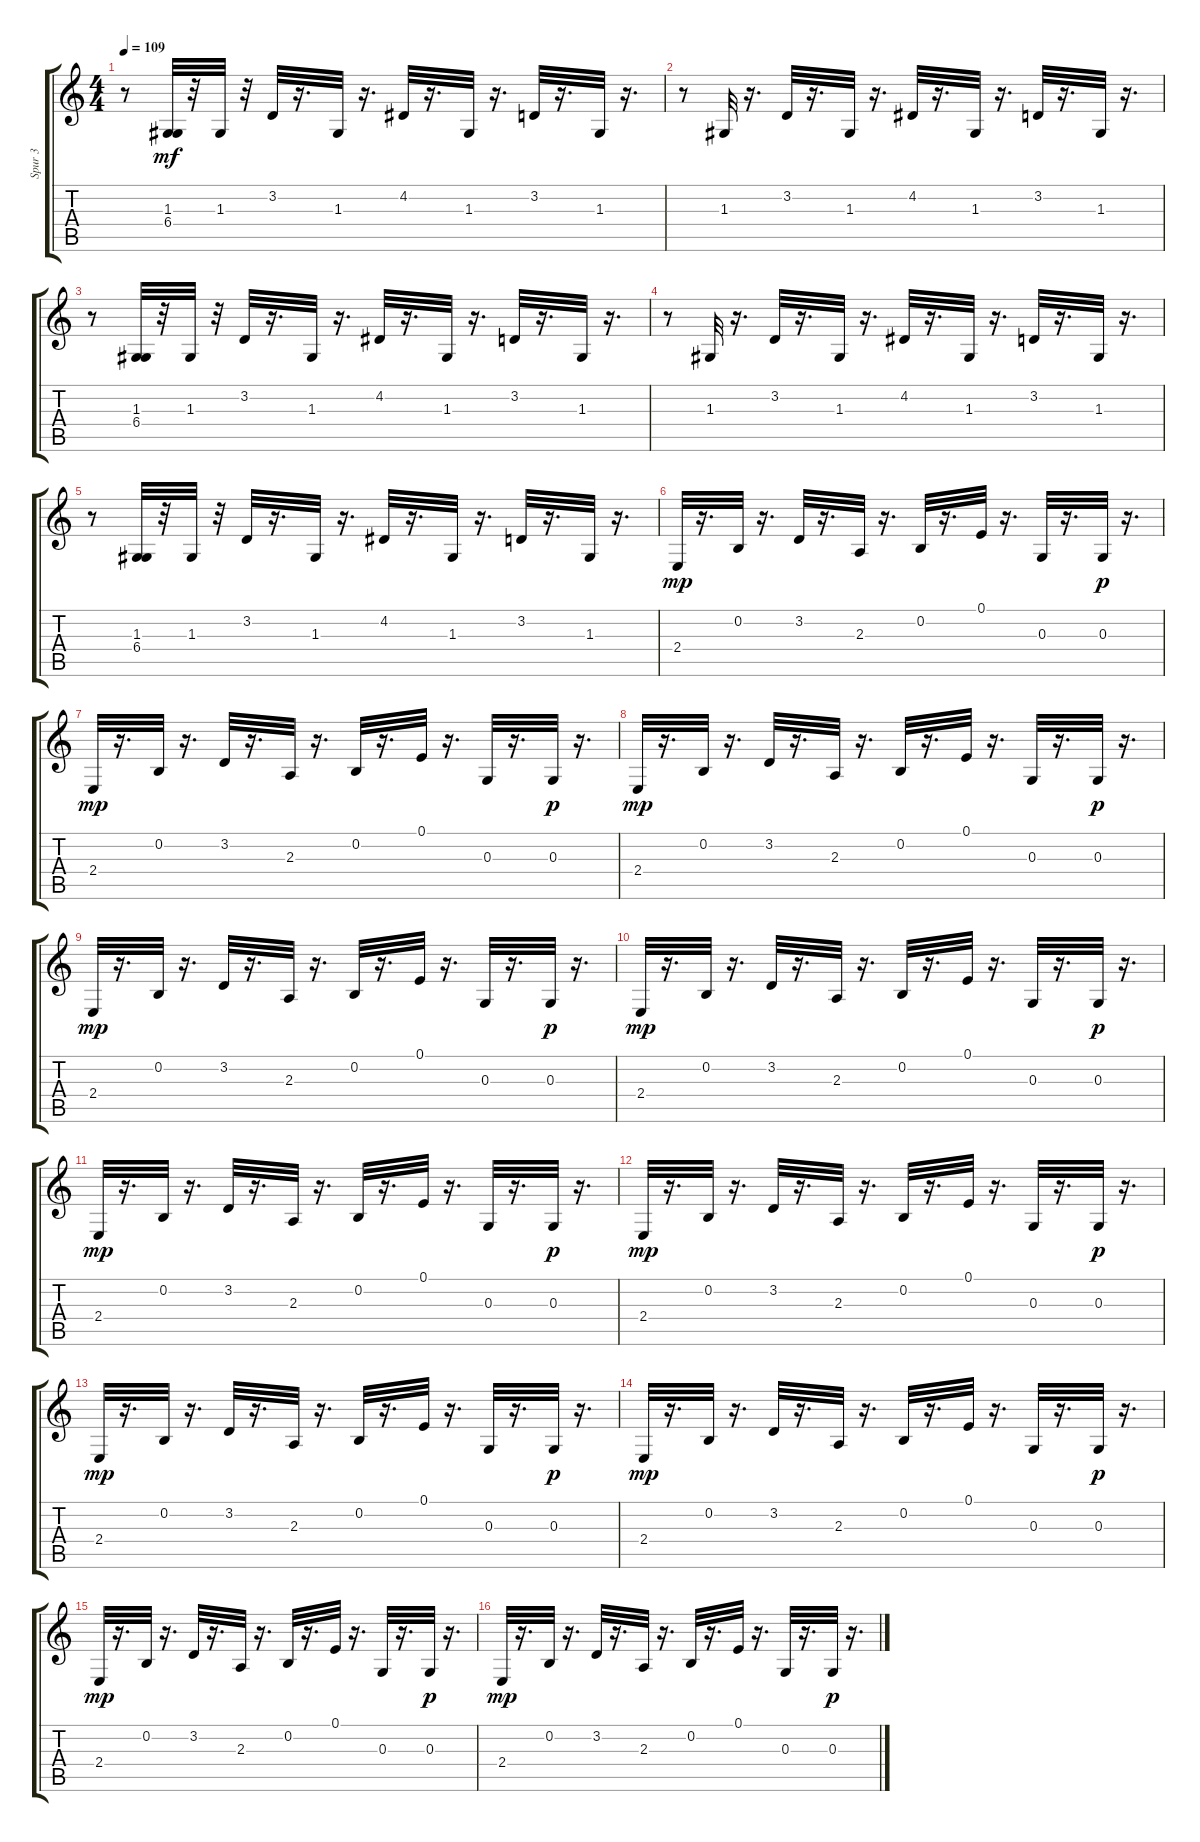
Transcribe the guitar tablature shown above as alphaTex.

\track ("Spur 3" "Spur 3") {instrument acousticgrandpiano}
\staff {score tabs}
\tuning (E4 B3 G3 D3 A2 E2) {hide}
\ts (4 4)
\tempo 109
\clef g2
\ks c
r.8{dy mf} (1.3 6.4).32 r.32 1.3.32 r.32 3.2.32 r.16{d} 1.3.32 r.16{d} 4.2.32 r.16{d} 1.3.32 r.16{d} 3.2.32 r.16{d} 1.3.32 r.16{d} |
r.8 1.3.32 r.16{d} 3.2.32 r.16{d} 1.3.32 r.16{d} 4.2.32 r.16{d} 1.3.32 r.16{d} 3.2.32 r.16{d} 1.3.32 r.16{d} |
r.8 (1.3 6.4).32 r.32 1.3.32 r.32 3.2.32 r.16{d} 1.3.32 r.16{d} 4.2.32 r.16{d} 1.3.32 r.16{d} 3.2.32 r.16{d} 1.3.32 r.16{d} |
r.8 1.3.32 r.16{d} 3.2.32 r.16{d} 1.3.32 r.16{d} 4.2.32 r.16{d} 1.3.32 r.16{d} 3.2.32 r.16{d} 1.3.32 r.16{d} |
r.8 (1.3 6.4).32 r.32 1.3.32 r.32 3.2.32 r.16{d} 1.3.32 r.16{d} 4.2.32 r.16{d} 1.3.32 r.16{d} 3.2.32 r.16{d} 1.3.32 r.16{d} |
2.4.32{dy mp} r.16{d} 0.2.32 r.16{d} 3.2.32 r.16{d} 2.3.32 r.16{d} 0.2.32 r.16{d} 0.1.32 r.16{d} 0.3.32 r.16{d} 0.3.32{dy p} r.16{d} |
2.4.32{dy mp} r.16{d} 0.2.32 r.16{d} 3.2.32 r.16{d} 2.3.32 r.16{d} 0.2.32 r.16{d} 0.1.32 r.16{d} 0.3.32 r.16{d} 0.3.32{dy p} r.16{d} |
2.4.32{dy mp} r.16{d} 0.2.32 r.16{d} 3.2.32 r.16{d} 2.3.32 r.16{d} 0.2.32 r.16{d} 0.1.32 r.16{d} 0.3.32 r.16{d} 0.3.32{dy p} r.16{d} |
2.4.32{dy mp} r.16{d} 0.2.32 r.16{d} 3.2.32 r.16{d} 2.3.32 r.16{d} 0.2.32 r.16{d} 0.1.32 r.16{d} 0.3.32 r.16{d} 0.3.32{dy p} r.16{d} |
2.4.32{dy mp} r.16{d} 0.2.32 r.16{d} 3.2.32 r.16{d} 2.3.32 r.16{d} 0.2.32 r.16{d} 0.1.32 r.16{d} 0.3.32 r.16{d} 0.3.32{dy p} r.16{d} |
2.4.32{dy mp} r.16{d} 0.2.32 r.16{d} 3.2.32 r.16{d} 2.3.32 r.16{d} 0.2.32 r.16{d} 0.1.32 r.16{d} 0.3.32 r.16{d} 0.3.32{dy p} r.16{d} |
2.4.32{dy mp} r.16{d} 0.2.32 r.16{d} 3.2.32 r.16{d} 2.3.32 r.16{d} 0.2.32 r.16{d} 0.1.32 r.16{d} 0.3.32 r.16{d} 0.3.32{dy p} r.16{d} |
2.4.32{dy mp} r.16{d} 0.2.32 r.16{d} 3.2.32 r.16{d} 2.3.32 r.16{d} 0.2.32 r.16{d} 0.1.32 r.16{d} 0.3.32 r.16{d} 0.3.32{dy p} r.16{d} |
2.4.32{dy mp} r.16{d} 0.2.32 r.16{d} 3.2.32 r.16{d} 2.3.32 r.16{d} 0.2.32 r.16{d} 0.1.32 r.16{d} 0.3.32 r.16{d} 0.3.32{dy p} r.16{d} |
2.4.32{dy mp} r.16{d} 0.2.32 r.16{d} 3.2.32 r.16{d} 2.3.32 r.16{d} 0.2.32 r.16{d} 0.1.32 r.16{d} 0.3.32 r.16{d} 0.3.32{dy p} r.16{d} |
2.4.32{dy mp} r.16{d} 0.2.32 r.16{d} 3.2.32 r.16{d} 2.3.32 r.16{d} 0.2.32 r.16{d} 0.1.32 r.16{d} 0.3.32 r.16{d} 0.3.32{dy p} r.16{d}
